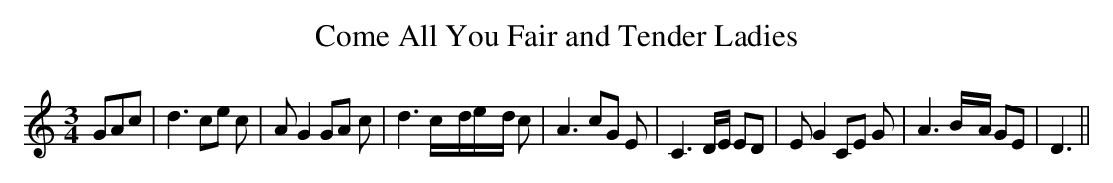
X:1
T:Come All You Fair and Tender Ladies
M:3/4
L:1/8
K:C
 GAc| d3 ce c| A G2 GA c| d3c/2-d/2e/2-d/2 c| A3 cG E| C3 D/2E/2 ED|\
 E G2 CE G| A3B/2-A/2 GE| D3||
